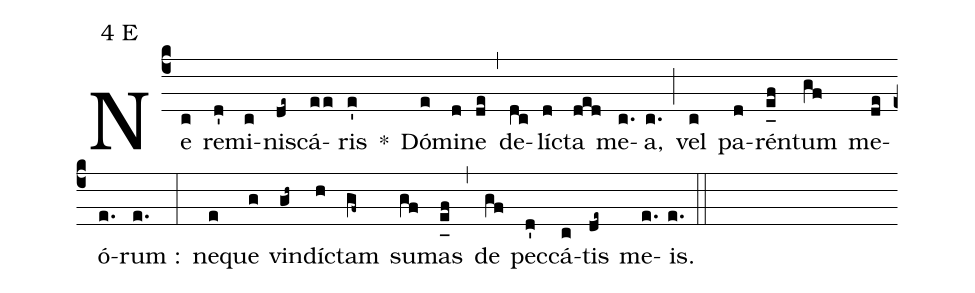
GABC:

mode:4 E;
%%
(c4) Ne(c) re(d')mi(c)ni(de~)scá(ee)ris(e') *() Dó(e)mi(d)ne(de) (,) de(dc)lí(d)cta(ded) me(c.)a,(c.) (;) vel(c) pa(d)rén(e_[uh:l]f)tum(gf) me(de)ó(e.)rum :(e.) (:) ne(e)que(g) vin(gh~)dí(h)ctam(gf~) su(gf)mas(e_[uh:l]f) (,) de(gf) pec(d')cá(c)tis(de~) me(e.)is.(e.) (::)
